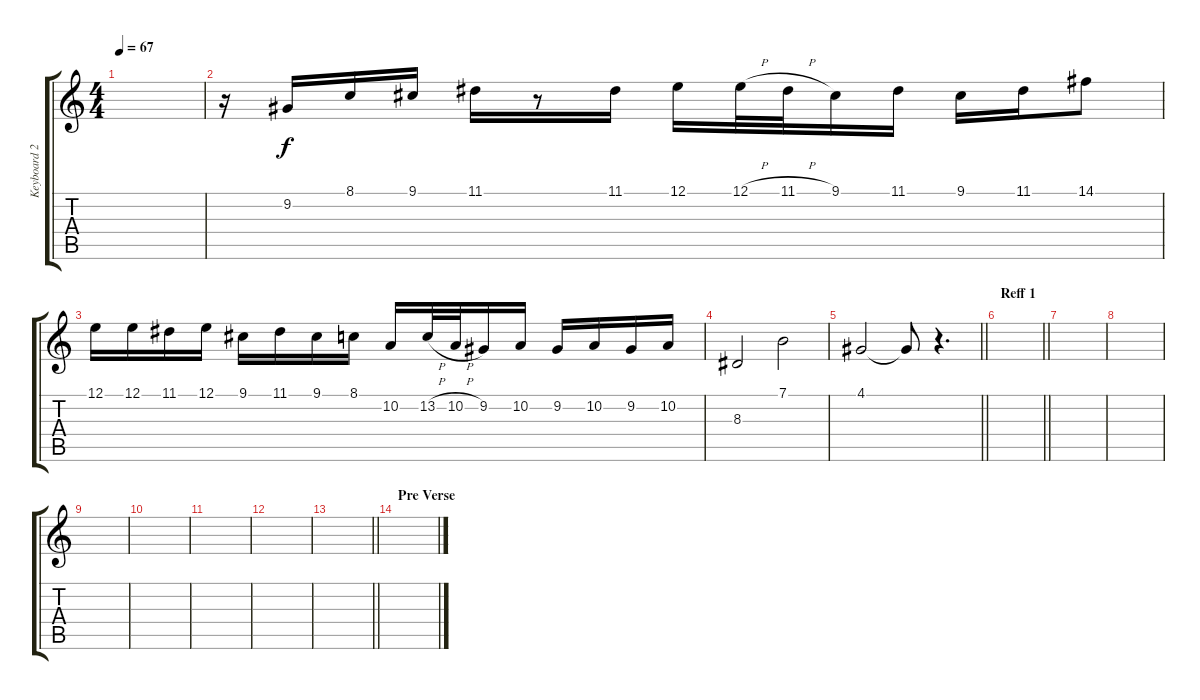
\track ("Keyboard 2(Ovie)" "Keyboard 2") {instrument recorder}
\staff {score tabs}
\tuning (E4 B3 G3 D3 A2 E2) {hide}
\ts (4 4)
\tempo 67
\clef g2
\ks c
|
r.16 9.2.16 8.1.16 9.1.16 11.1.16 r.8 11.1.16 12.1.16 12.1{h}.32 11.1{h}.32 9.1.16 11.1.16 9.1.16 11.1.16 14.1.8 |
12.1.16 12.1.16 11.1.16 12.1.16 9.1.16 11.1.16 9.1.16 8.1.16 10.2.16 13.2{h}.32 10.2{h}.32 9.2.16 10.2.16 9.2.16 10.2.16 9.2.16 10.2.16 |
8.3.2 7.1.2 |
\barLineRight lightlight
4.1.2 4.1{t}.8 r.4{d} |
\section ("" "Reff 1")
\barLineRight lightlight
|
|
|
|
|
|
|
\barLineRight lightlight
|
\section ("" "Pre Verse")
